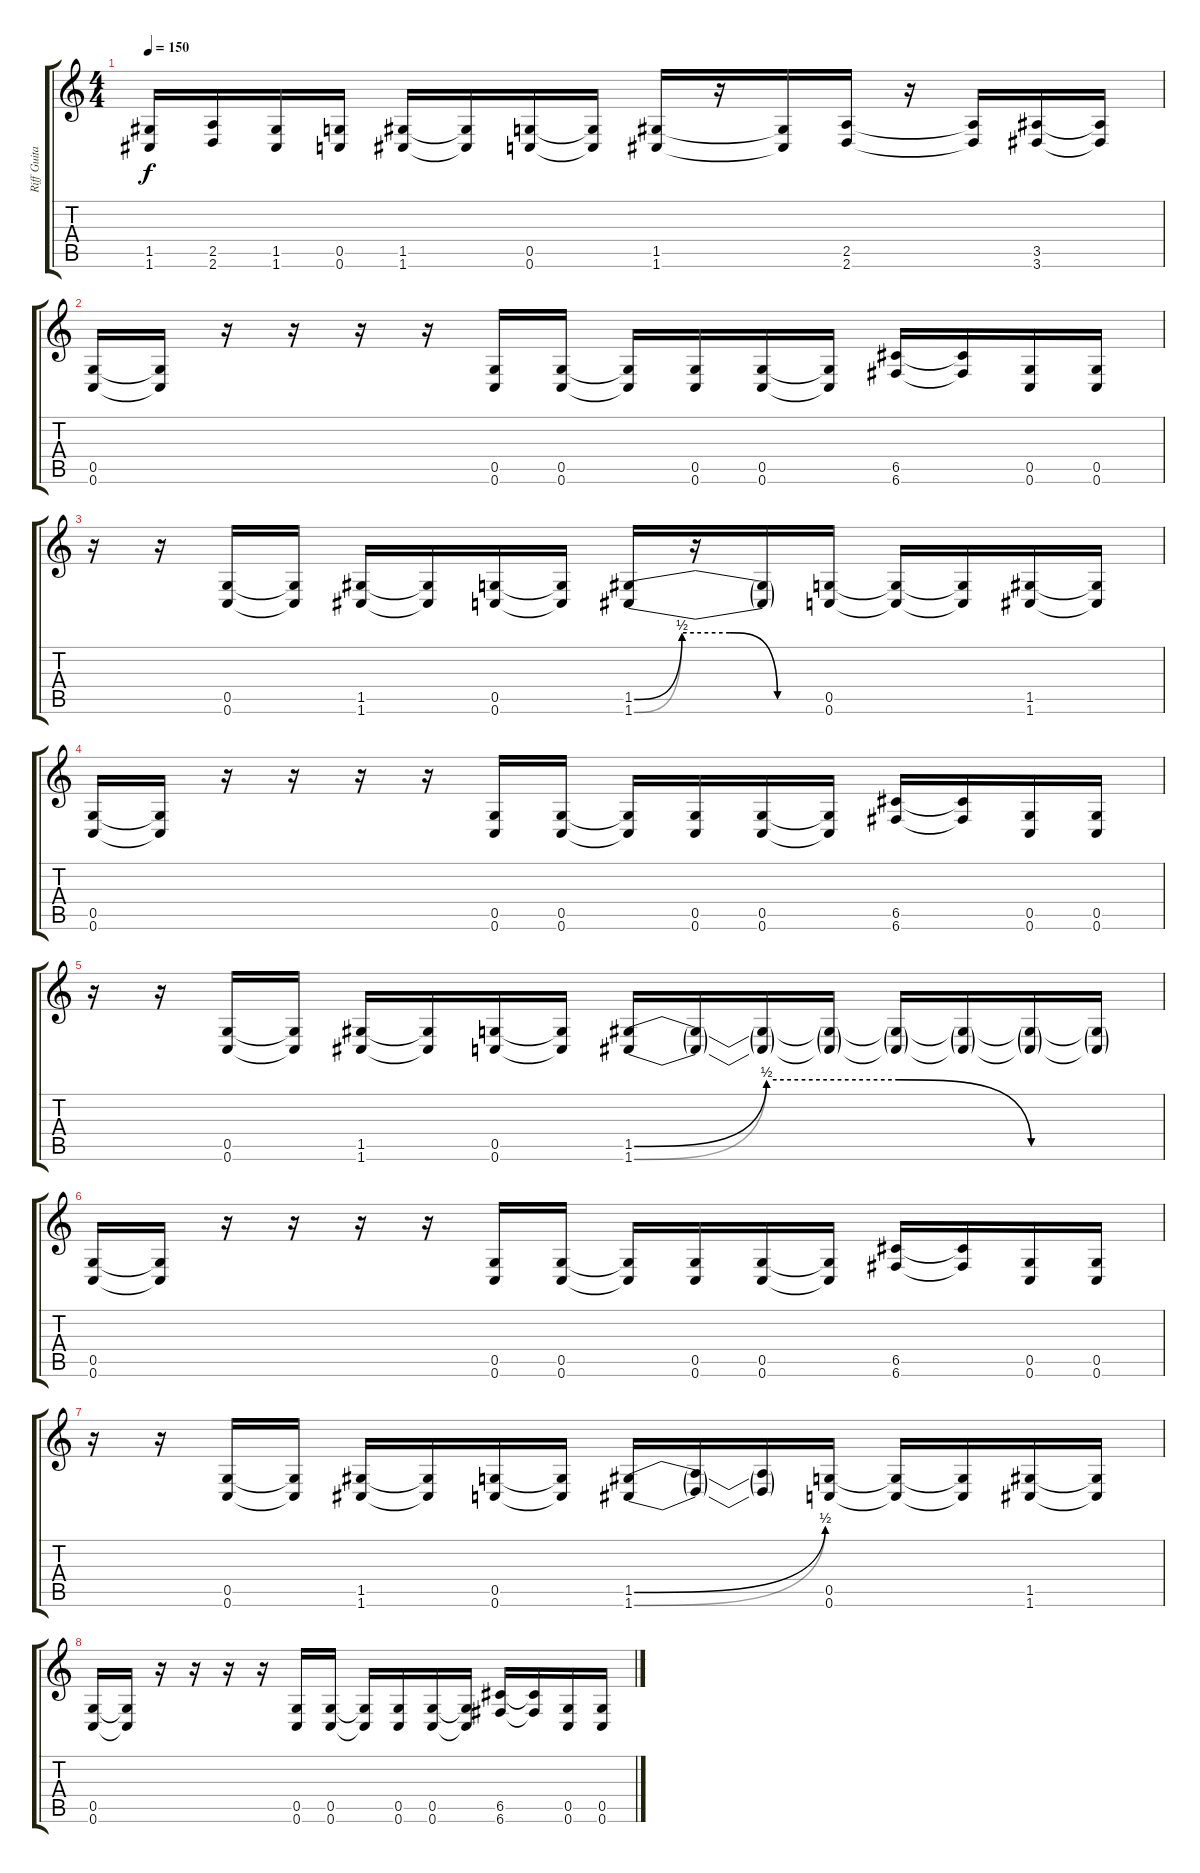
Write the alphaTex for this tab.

\track ("Riff Guitar" "Riff Guita") {instrument overdrivenguitar}
\staff {score tabs}
\tuning (D4 A3 F3 C3 G2 C2) {hide}
\ts (4 4)
\tempo 150
\clef g2
\ks c
(1.5{t} 1.6{t}).16{dy f} (2.5 2.6).16 (1.5 1.6).16 (0.5 0.6).16 (1.5 1.6).16 (1.5{t} 1.6{t}).16 (0.5 0.6).16 (0.5{t} 0.6{t}).16 (1.5 1.6).16 r.16 (1.5{t} 1.6{t}).16 (2.5 2.6).16 r.16 (2.5{t} 2.6{t}).16 (3.5 3.6).16 (3.5{t} 3.6{t}).16 |
(0.5 0.6).16 (0.5{t} 0.6{t}).16 r.16 r.16 r.16 r.16 (0.5 0.6).16 (0.5 0.6).16 (0.5{t} 0.6{t}).16 (0.5 0.6).16 (0.5 0.6).16 (0.5{t} 0.6{t}).16 (6.5 6.6).16 (6.5{t} 6.6{t}).16 (0.5 0.6).16 (0.5 0.6).16 |
r.16 r.16 (0.5 0.6).16 (0.5{t} 0.6{t}).16 (1.5 1.6).16 (1.5{t} 1.6{t}).16 (0.5 0.6).16 (0.5{t} 0.6{t}).16 (1.5{be (custom 0 0 15 2 30 2 45 0 60 0)} 1.6{be (custom 0 0 15 2 30 2 45 0 60 0)}).16 r.16 (1.5{t} 1.6{t}).16 (0.5 0.6).16 (0.5{t} 0.6{t}).16 (0.5{t} 0.6{t}).16 (1.5 1.6).16 (1.5{t} 1.6{t}).16 |
(0.5 0.6).16 (0.5{t} 0.6{t}).16 r.16 r.16 r.16 r.16 (0.5 0.6).16 (0.5 0.6).16 (0.5{t} 0.6{t}).16 (0.5 0.6).16 (0.5 0.6).16 (0.5{t} 0.6{t}).16 (6.5 6.6).16 (6.5{t} 6.6{t}).16 (0.5 0.6).16 (0.5 0.6).16 |
r.16 r.16 (0.5 0.6).16 (0.5{t} 0.6{t}).16 (1.5 1.6).16 (1.5{t} 1.6{t}).16 (0.5 0.6).16 (0.5{t} 0.6{t}).16 (1.5{be (custom 0 0 15 2 30 2 45 0 60 0)} 1.6{be (custom 0 0 15 2 30 2 45 0 60 0)}).16 (1.5{t} 1.6{t}).16 (1.5{t} 1.6{t}).16 (1.5{t} 1.6{t}).16 (1.5{t} 1.6{t}).16 (1.5{t} 1.6{t}).16 (1.5{t} 1.6{t}).16 (1.5{t} 1.6{t}).16 |
(0.5 0.6).16 (0.5{t} 0.6{t}).16 r.16 r.16 r.16 r.16 (0.5 0.6).16 (0.5 0.6).16 (0.5{t} 0.6{t}).16 (0.5 0.6).16 (0.5 0.6).16 (0.5{t} 0.6{t}).16 (6.5 6.6).16 (6.5{t} 6.6{t}).16 (0.5 0.6).16 (0.5 0.6).16 |
r.16 r.16 (0.5 0.6).16 (0.5{t} 0.6{t}).16 (1.5 1.6).16 (1.5{t} 1.6{t}).16 (0.5 0.6).16 (0.5{t} 0.6{t}).16 (1.5{be (bend 0 0 60 2)} 1.6{be (bend 0 0 60 2)}).16 (1.5{t} 1.6{t}).16 (1.5{t} 1.6{t}).16 (0.5 0.6).16 (0.5{t} 0.6{t}).16 (0.5{t} 0.6{t}).16 (1.5 1.6).16 (1.5{t} 1.6{t}).16 |
(0.5 0.6).16 (0.5{t} 0.6{t}).16 r.16 r.16 r.16 r.16 (0.5 0.6).16 (0.5 0.6).16 (0.5{t} 0.6{t}).16 (0.5 0.6).16 (0.5 0.6).16 (0.5{t} 0.6{t}).16 (6.5 6.6).16 (6.5{t} 6.6{t}).16 (0.5 0.6).16 (0.5 0.6).16
